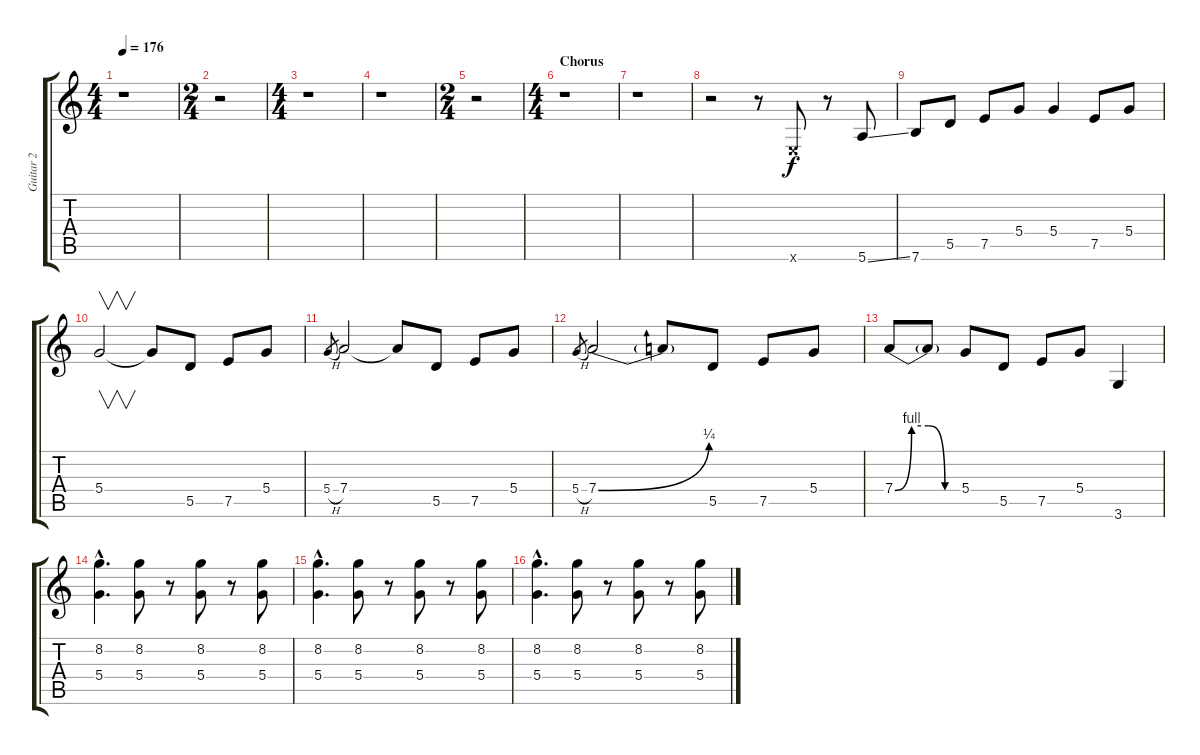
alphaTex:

\track ("Guitar 2" "Guitar 2") {instrument distortionguitar}
\staff {score tabs}
\tuning (E4 B3 G3 D3 A2 E2) {hide}
\ts (4 4)
\tempo 176
\clef g2
\ks c
r.1{dy f} |
\ts (2 4)
r.2 |
\ts (4 4)
r.1 |
r.1 |
\ts (2 4)
r.2 |
\ts (4 4)
\section ("" "Chorus")
r.1 |
r.1 |
r.2 r.8 0.6{x}.8 r.8 5.6{ss}.8 |
7.6.8 5.5.8 7.5.8 5.4.8 5.4.4 7.5.8 5.4.8 |
5.4.2{v} 5.4{t}.8 5.5.8 7.5.8 5.4.8 |
5.4{h}.8{gr} 7.4.2 7.4{t}.8 5.5.8 7.5.8 5.4.8 |
5.4{h}.8{gr} 7.4{be (bend 0 0 60 1)}.2 7.4{t}.8 5.5.8 7.5.8 5.4.8 |
7.4{be (custom 0 0 15 4 30 4 45 0 60 0)}.8 7.4{t}.8 5.4.8 5.5.8 7.5.8 5.4.8 3.6.4 |
(8.2{hac} 5.4{hac}).4{d} (8.2 5.4).8 r.8 (8.2 5.4).8 r.8 (8.2 5.4).8 |
(8.2{hac} 5.4{hac}).4{d} (8.2 5.4).8 r.8 (8.2 5.4).8 r.8 (8.2 5.4).8 |
(8.2{hac} 5.4{hac}).4{d} (8.2 5.4).8 r.8 (8.2 5.4).8 r.8 (8.2 5.4).8
